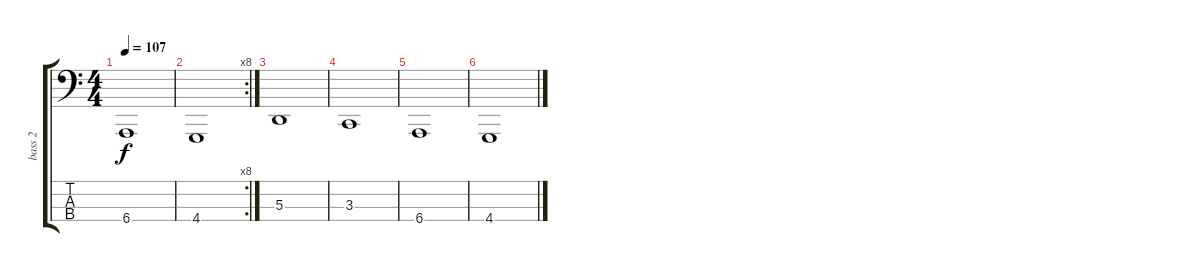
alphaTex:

\track ("bass 2" "bass 2") {instrument stringensemble2}
\staff {score tabs}
\tuning (G2 D2 A1 Eb1) {hide}
\ts (4 4)
\tempo 107
\clef f4
\ks c
6.4.1{dy f} |
\rc 8
4.4.1 |
5.3.1 |
3.3.1 |
6.4.1 |
4.4.1
